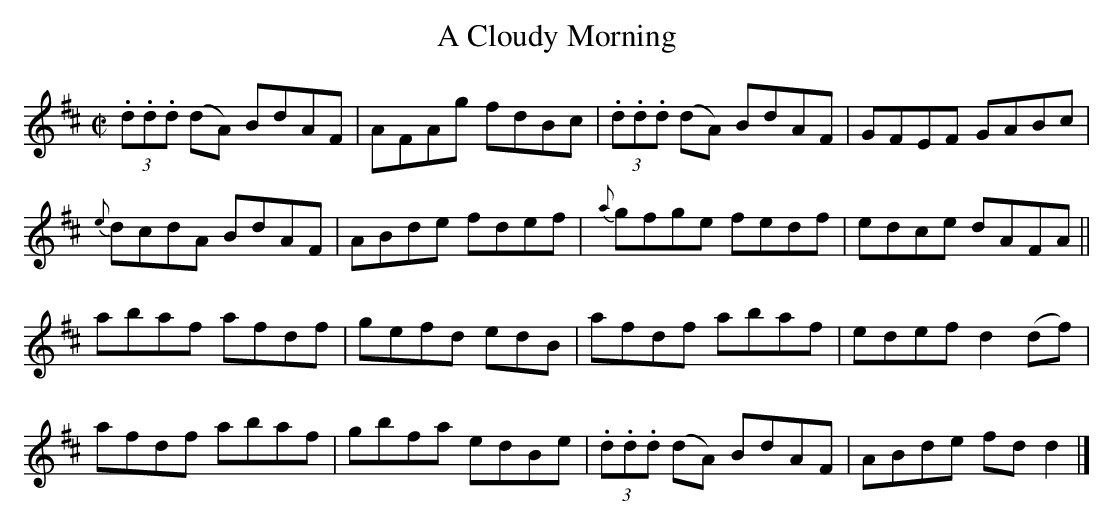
X:1
T: A Cloudy Morning
M: C|
L: 1/8
K: D
(3.d.d.d (dA) BdAF|AFAg fdBc|(3.d.d.d (dA) BdAF|GFEF GABc|
{e}dcdA BdAF|ABde fdef|{a}gfge fedf|edce dAFA||
abaf afdf|gefd edB|afdf abaf|edefd2(df)|
afdf abaf|gbfa edBe|(3.d.d.d (dA) BdAF|ABde fdd2|]
